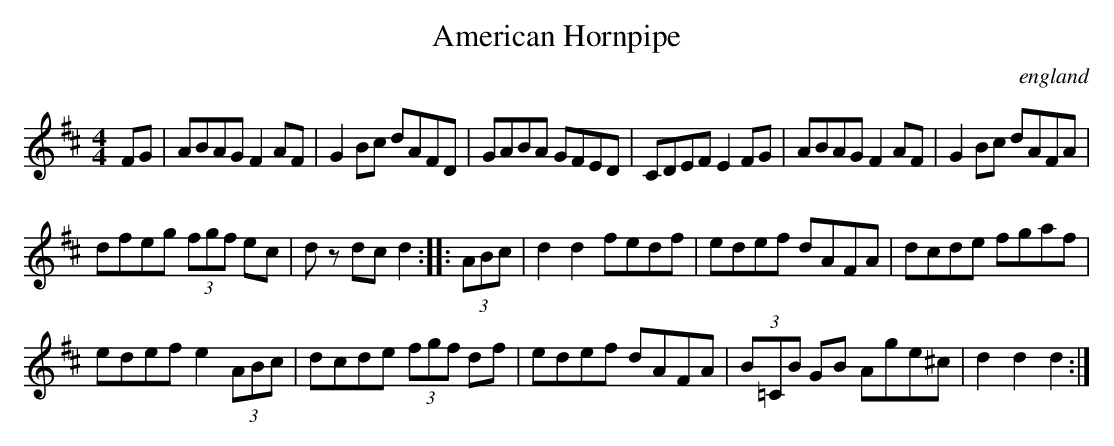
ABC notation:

X:1
T:American Hornpipe
O:england
M:4/4
L:1/8
K:D
FG|ABAG F2AF|G2Bc dAFD|GABA GFED|CDEF E2FG|ABAG F2AF|G2Bc dAFA|
dfeg (3fgf ec|dz dc d2::(3ABc|d2 d2 fedf|edef dAFA|dcde fgaf|
edef e2 (3ABc|dcde (3fgf df|edef dAFA|(3B=CB GB Age^c|d2 d2 d2:|]
